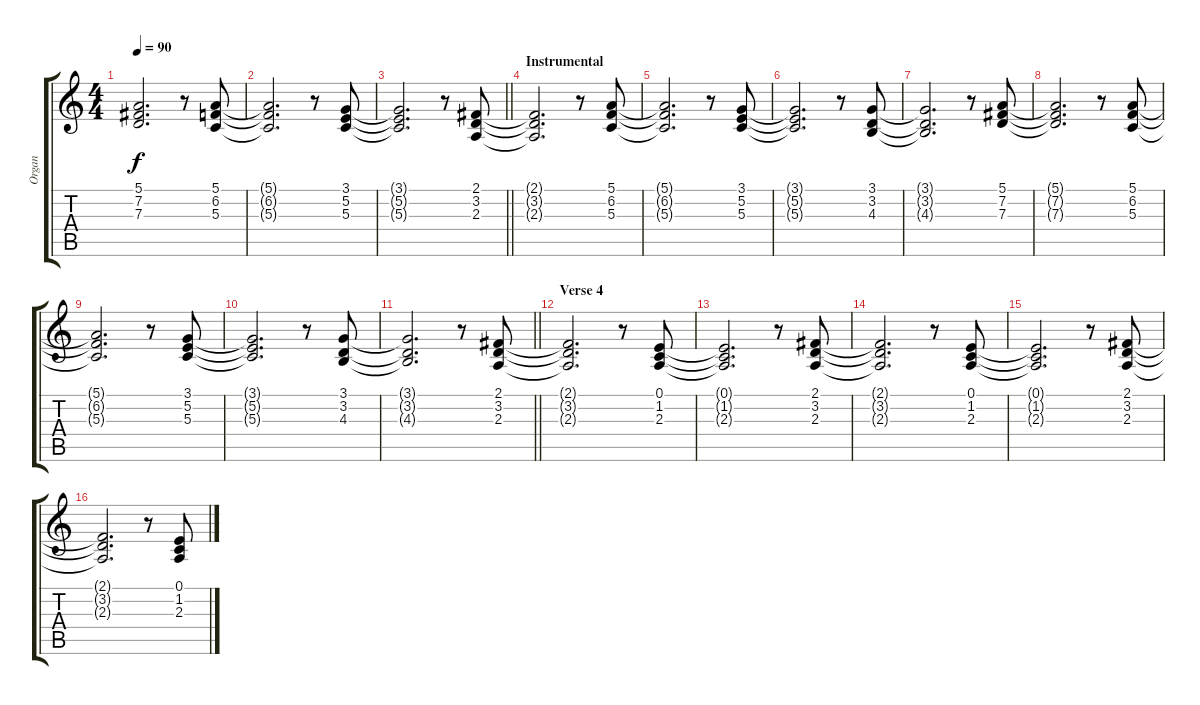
\track ("Organ" "Organ") {instrument percussiveorgan}
\staff {score tabs}
\tuning (E4 B3 G3 D3 A2 E2) {hide}
\ts (4 4)
\tempo 90
\clef g2
\ks c
(5.1{t} 7.2{t} 7.3{t}).2{d dy f} r.8 (5.1 6.2 5.3).8 |
(5.1{t} 6.2{t} 5.3{t}).2{d} r.8 (3.1 5.2 5.3).8 |
\barLineRight lightlight
(3.1{t} 5.2{t} 5.3{t}).2{d} r.8 (2.1 3.2 2.3).8 |
\section ("" "Instrumental")
(2.1{t} 3.2{t} 2.3{t}).2{d} r.8 (5.1 6.2 5.3).8 |
(5.1{t} 6.2{t} 5.3{t}).2{d} r.8 (3.1 5.2 5.3).8 |
(3.1{t} 5.2{t} 5.3{t}).2{d} r.8 (3.1 3.2 4.3).8 |
(3.1{t} 3.2{t} 4.3{t}).2{d} r.8 (5.1 7.2 7.3).8 |
(5.1{t} 7.2{t} 7.3{t}).2{d} r.8 (5.1 6.2 5.3).8 |
(5.1{t} 6.2{t} 5.3{t}).2{d} r.8 (3.1 5.2 5.3).8 |
(3.1{t} 5.2{t} 5.3{t}).2{d} r.8 (3.1 3.2 4.3).8 |
\barLineRight lightlight
(3.1{t} 3.2{t} 4.3{t}).2{d} r.8 (2.1 3.2 2.3).8 |
\section ("" "Verse 4")
(2.1{t} 3.2{t} 2.3{t}).2{d} r.8 (0.1 1.2 2.3).8 |
(0.1{t} 1.2{t} 2.3{t}).2{d} r.8 (2.1 3.2 2.3).8 |
(2.1{t} 3.2{t} 2.3{t}).2{d} r.8 (0.1 1.2 2.3).8 |
(0.1{t} 1.2{t} 2.3{t}).2{d} r.8 (2.1 3.2 2.3).8 |
(2.1{t} 3.2{t} 2.3{t}).2{d} r.8 (0.1 1.2 2.3).8
